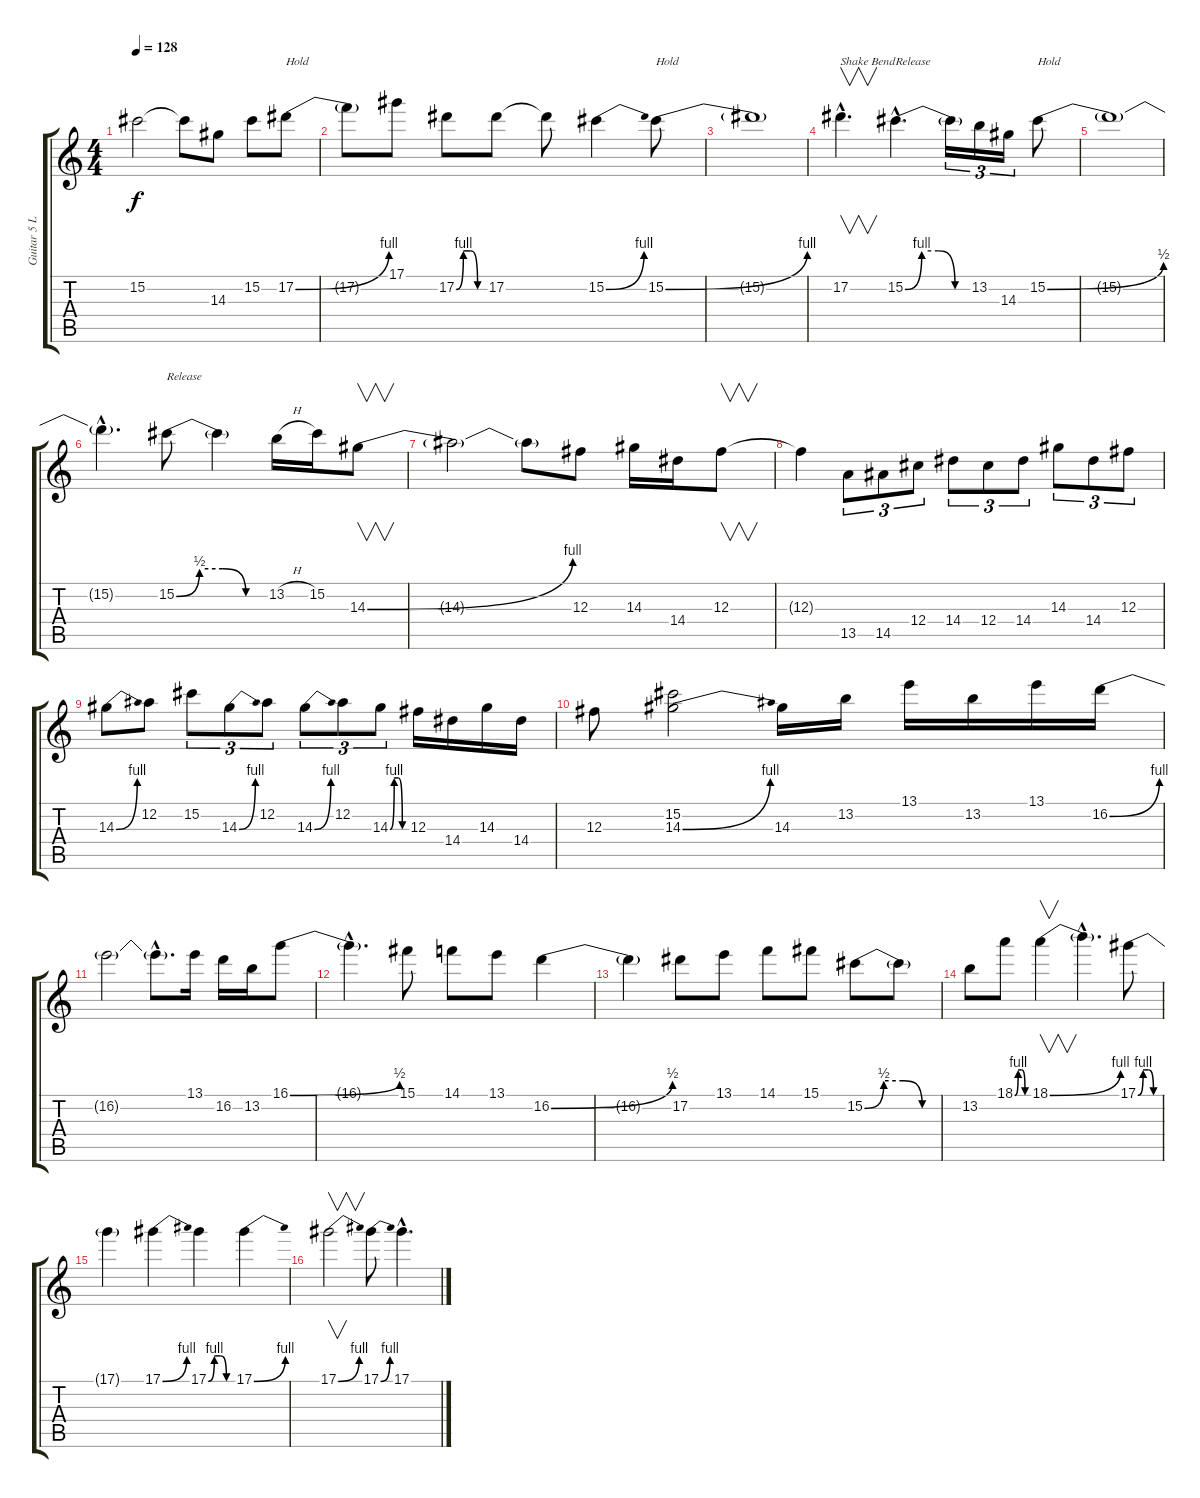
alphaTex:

\track ("Guitar 5 Lead" "Guitar 5 L") {instrument overdrivenguitar}
\staff {score tabs}
\tuning (Eb4 Bb3 Gb3 Db3 Ab2 Eb2) {hide}
\ts (4 4)
\tempo 128
\clef g2
\ks c
15.2{t}.2{dy f} 15.2{t}.8 14.3.8 15.2.8 17.2{be (bend 0 0 60 4)}.8{txt "Hold"} |
17.2{t}.8 17.1.8 17.2{be (custom 0 0 15 4 30 4 45 0 60 0)}.8 17.2.8 17.2{t}.8 15.2{be (bend 0 0 60 4)}.4 15.2{be (bend 0 0 60 4)}.8{txt "Hold"} |
15.2{t}.1 |
17.2{hac}.4{v d txt "Shake Bend"} 15.2{be (custom 0 0 15 4 30 4 45 0 60 0) hac}.4{d txt "Release"} 15.2{t}.16{tu (3 2)} 13.2.16{tu (3 2)} 14.3.16{tu (3 2)} 15.2{be (bend 0 0 60 2)}.8{txt "Hold"} |
15.2{t}.1 |
15.2{hac t}.4{d} 15.2{be (custom 0 0 15 2 30 2 45 0 60 0)}.8{txt "Release"} 15.2{t}.4 13.2{h}.16 15.2.16 14.3{be (bend 0 0 60 4)}.8{v} |
14.3{t}.2 14.3{t}.8 12.3.8 14.3.16 14.4.16 12.3.8{v} |
12.3{t}.4 13.5.8{tu (3 2)} 14.5.8{tu (3 2)} 12.4.8{tu (3 2)} 14.4.8{tu (3 2)} 12.4.8{tu (3 2)} 14.4.8{tu (3 2)} 14.3.8{tu (3 2)} 14.4.8{tu (3 2)} 12.3.8{tu (3 2)} |
14.3{be (bend 0 0 60 4)}.8 12.2.8 15.2.8{tu (3 2)} 14.3{be (bend 0 0 60 4)}.8{tu (3 2)} 12.2.8{tu (3 2)} 14.3{be (bend 0 0 60 4)}.8{tu (3 2)} 12.2.8{tu (3 2)} 14.3{be (custom 0 0 15 4 30 4 45 0 60 0)}.8{tu (3 2)} 12.3.16 14.4.16 14.3.16 14.4.16 |
12.3.8 (15.2 14.3{be (bend 0 0 60 4)}).2 14.3.16 13.2.16 13.1.16 13.2.16 13.1.16 16.2{be (bend 0 0 60 4)}.16 |
16.2{t}.2 16.2{hac t}.8{d} 13.1.16 16.2.16 13.2.16 16.1{be (bend 0 0 60 2)}.8 |
16.1{hac t}.4{d} 15.1.8 14.1.8 13.1.8 16.2{be (bend 0 0 60 2)}.4 |
16.2{t}.4 17.2.8 13.1.8 14.1.8 15.1.8 15.2{be (custom 0 0 15 2 30 2 45 0 60 0)}.8 15.2{t}.8 |
13.2.8 18.1{be (custom 0 0 15 4 30 4 45 0 60 0)}.8 18.1{be (bend 0 0 60 4)}.4{v} 18.1{hac t}.4{d} 17.1{be (custom 0 0 15 4 30 4 45 0 60 0)}.8 |
17.1{t}.4 17.1{be (bend 0 0 60 4)}.4 17.1{be (custom 0 0 15 4 30 4 45 0 60 0)}.4 17.1{be (bend 0 0 60 4)}.4 |
17.1{be (bend 0 0 60 4)}.2{v} 17.1{be (bend 0 0 60 4)}.8 17.1{hac}.4{d}
